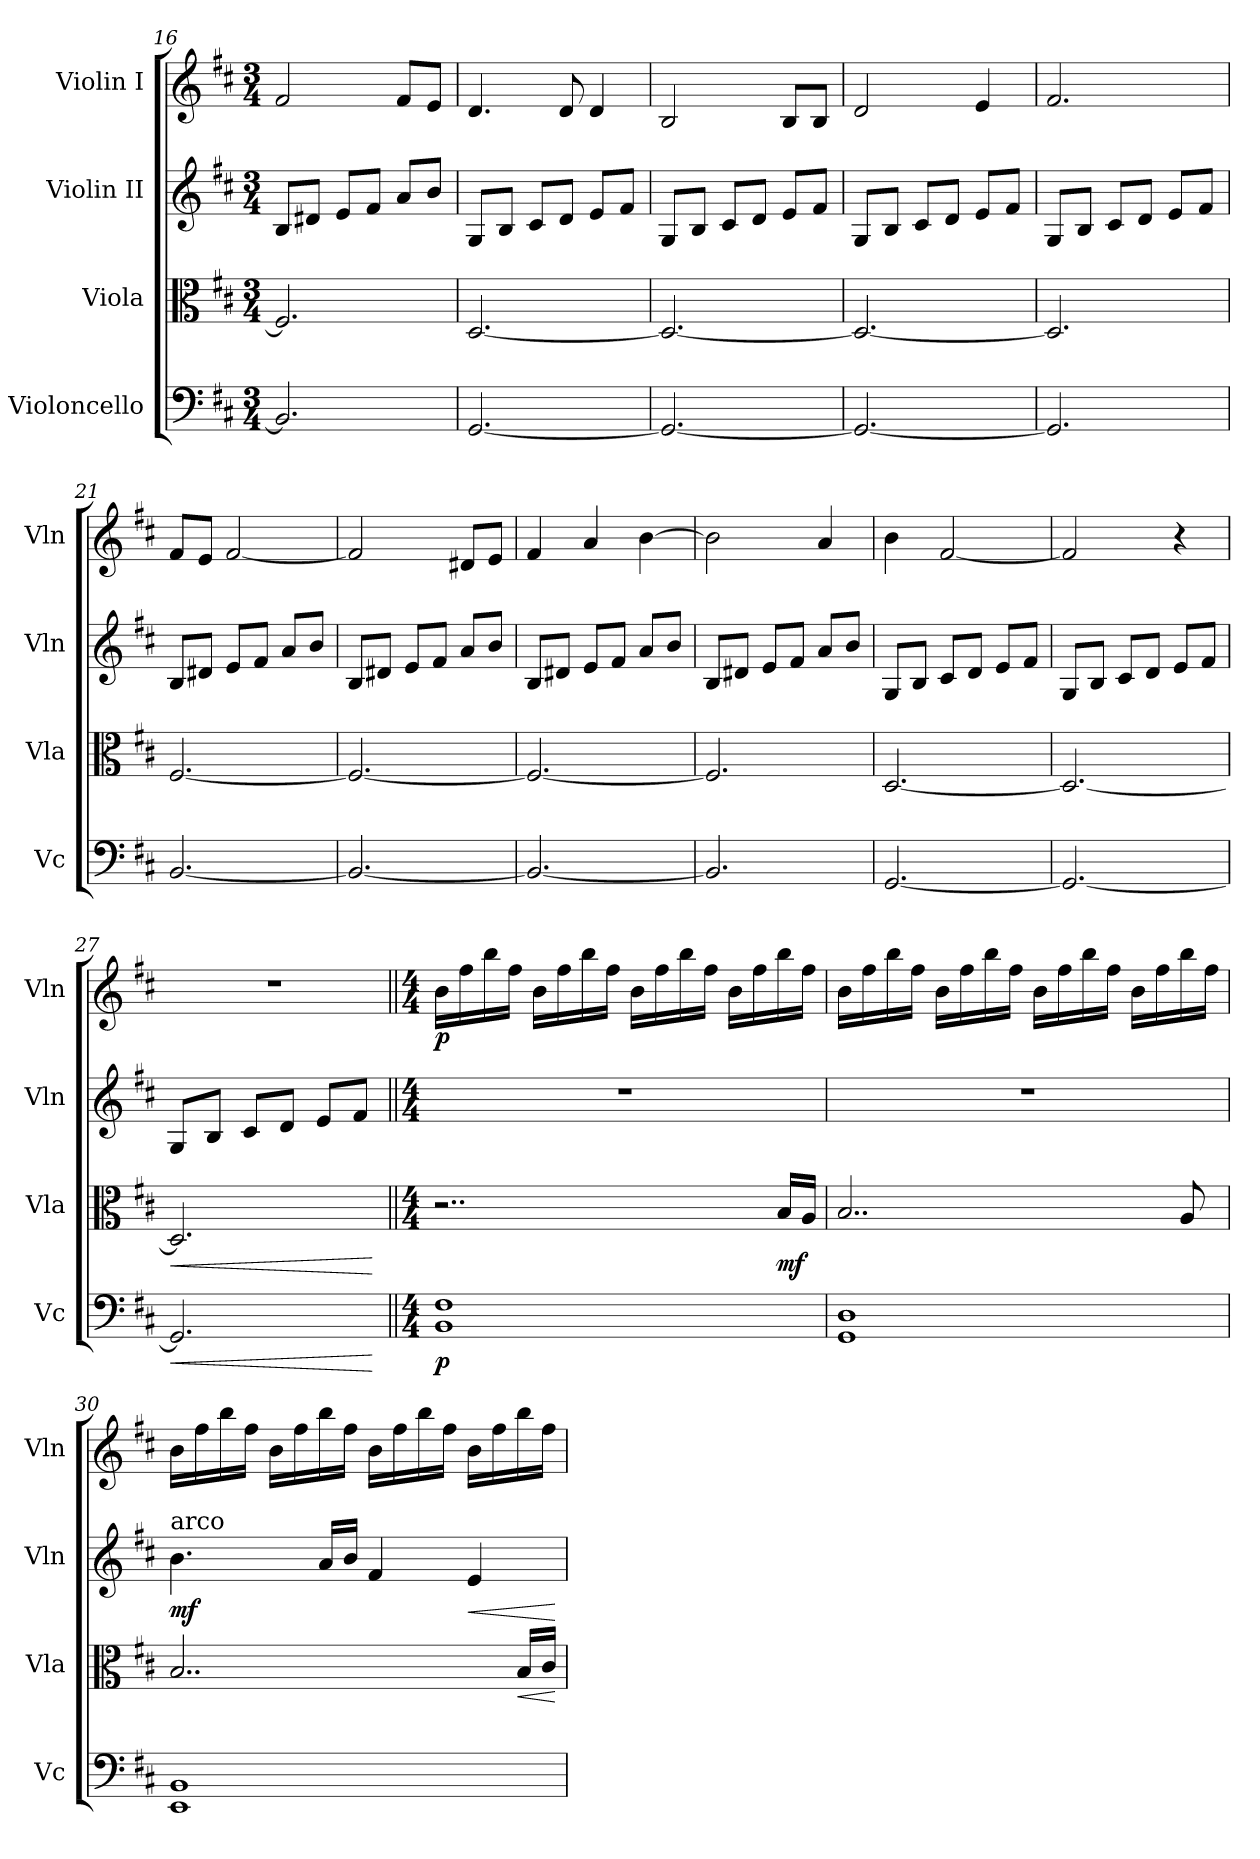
**kern	**dynam	**kern	**dynam	**kern	**dynam	**kern	**dynam
*part4	*part4	*part3	*part3	*part2	*part2	*part1	*part1
*staff4	*staff4	*staff3	*staff3	*staff2	*staff2	*staff1	*staff1
*I"Violoncello	*	*I"Viola	*	*I"Violin II	*	*I"Violin I	*
*I'Vc	*	*I'Vla	*	*I'Vln	*	*I'Vln	*
*clefF4	*	*clefC3	*	*clefG2	*	*clefG2	*
*k[f#c#]	*	*k[f#c#]	*	*k[f#c#]	*	*k[f#c#]	*
*M3/4	*	*M3/4	*	*M3/4	*	*M3/4	*
=16	=16	=16	=16	=16	=16	=16	=16
2.BB/]	.	2.F#/]	.	8B/L	.	2f#/	.
.	.	.	.	8d#X/J	.	.	.
.	.	.	.	8e/L	.	.	.
.	.	.	.	8f#/J	.	.	.
.	.	.	.	8a/L	.	8f#/L	.
.	.	.	.	8b/J	.	8e/J	.
=17	=17	=17	=17	=17	=17	=17	=17
[2.GG/	.	[2.D/	.	8G/L	.	4.d/	.
.	.	.	.	8B/J	.	.	.
.	.	.	.	8c#/L	.	.	.
.	.	.	.	8d/J	.	8d/	.
.	.	.	.	8e/L	.	4d/	.
.	.	.	.	8f#/J	.	.	.
=18	=18	=18	=18	=18	=18	=18	=18
2.GG/_	.	2.D/_	.	8G/L	.	2B/	.
.	.	.	.	8B/J	.	.	.
.	.	.	.	8c#/L	.	.	.
.	.	.	.	8d/J	.	.	.
.	.	.	.	8e/L	.	8B/L	.
.	.	.	.	8f#/J	.	8B/J	.
!!LO:PB:g=z
=19	=19	=19	=19	=19	=19	=19	=19
2.GG/_	.	2.D/_	.	8G/L	.	2d/	.
.	.	.	.	8B/J	.	.	.
.	.	.	.	8c#/L	.	.	.
.	.	.	.	8d/J	.	.	.
.	.	.	.	8e/L	.	4e/	.
.	.	.	.	8f#/J	.	.	.
=20	=20	=20	=20	=20	=20	=20	=20
2.GG/]	.	2.D/]	.	8G/L	.	2.f#/	.
.	.	.	.	8B/J	.	.	.
.	.	.	.	8c#/L	.	.	.
.	.	.	.	8d/J	.	.	.
.	.	.	.	8e/L	.	.	.
.	.	.	.	8f#/J	.	.	.
=21	=21	=21	=21	=21	=21	=21	=21
[2.BB/	.	[2.F#/	.	8B/L	.	8f#/L	.
.	.	.	.	8d#X/J	.	8e/J	.
.	.	.	.	8e/L	.	[2f#/	.
.	.	.	.	8f#/J	.	.	.
.	.	.	.	8a/L	.	.	.
.	.	.	.	8b/J	.	.	.
=22	=22	=22	=22	=22	=22	=22	=22
2.BB/_	.	2.F#/_	.	8B/L	.	2f#/]	.
.	.	.	.	8d#X/J	.	.	.
.	.	.	.	8e/L	.	.	.
.	.	.	.	8f#/J	.	.	.
.	.	.	.	8a/L	.	8d#X/L	.
.	.	.	.	8b/J	.	8e/J	.
=23	=23	=23	=23	=23	=23	=23	=23
2.BB/_	.	2.F#/_	.	8B/L	.	4f#/	.
.	.	.	.	8d#X/J	.	.	.
.	.	.	.	8e/L	.	4a/	.
.	.	.	.	8f#/J	.	.	.
.	.	.	.	8a/L	.	[4b\	.
.	.	.	.	8b/J	.	.	.
=24	=24	=24	=24	=24	=24	=24	=24
2.BB/]	.	2.F#/]	.	8B/L	.	2b\]	.
.	.	.	.	8d#X/J	.	.	.
.	.	.	.	8e/L	.	.	.
.	.	.	.	8f#/J	.	.	.
.	.	.	.	8a/L	.	4a/	.
.	.	.	.	8b/J	.	.	.
!!LO:LB:g=z
=25	=25	=25	=25	=25	=25	=25	=25
[2.GG/	.	[2.D/	.	8G/L	.	4b\	.
.	.	.	.	8B/J	.	.	.
.	.	.	.	8c#/L	.	[2f#/	.
.	.	.	.	8d/J	.	.	.
.	.	.	.	8e/L	.	.	.
.	.	.	.	8f#/J	.	.	.
=26	=26	=26	=26	=26	=26	=26	=26
2.GG/_	.	2.D/_	.	8G/L	.	2f#/]	.
.	.	.	.	8B/J	.	.	.
.	.	.	.	8c#/L	.	.	.
.	.	.	.	8d/J	.	.	.
.	.	.	.	8e/L	.	4r	.
.	.	.	.	8f#/J	.	.	.
=27	=27	=27	=27	=27	=27	=27	=27
!	!LO:HP:b	!	!LO:HP:b	!	!	!	!
2.GG/]	<	2.D/]	<	8G/L	.	2.r	.
.	.	.	.	8B/J	.	.	.
.	.	.	.	8c#/L	.	.	.
.	.	.	.	8d/J	.	.	.
.	.	.	.	8e/L	.	.	.
.	.	.	.	8f#/J	.	.	.
.	[	.	[	.	.	.	.
=28||	=28||	=28||	=28||	=28||	=28||	=28||	=28||
*M4/4	*	*M4/4	*	*M4/4	*	*M4/4	*
!	!LO:DY:b	!	!	!	!	!	!LO:DY:b
1BB 1F#	p	2..r	.	1r	.	16b\LL	p
.	.	.	.	.	.	16ff#\	.
.	.	.	.	.	.	16bb\	.
.	.	.	.	.	.	16ff#\JJ	.
.	.	.	.	.	.	16b\LL	.
.	.	.	.	.	.	16ff#\	.
.	.	.	.	.	.	16bb\	.
.	.	.	.	.	.	16ff#\JJ	.
.	.	.	.	.	.	16b\LL	.
.	.	.	.	.	.	16ff#\	.
.	.	.	.	.	.	16bb\	.
.	.	.	.	.	.	16ff#\JJ	.
.	.	.	.	.	.	16b\LL	.
.	.	.	.	.	.	16ff#\	.
!	!	!	!LO:DY:b	!	!	!	!
.	.	16B/LL	mf	.	.	16bb\	.
.	.	16A/JJ	.	.	.	16ff#\JJ	.
!!LO:LB:g=z
=29	=29	=29	=29	=29	=29	=29	=29
1GG 1D	.	2..B/	.	1r	.	16b\LL	.
.	.	.	.	.	.	16ff#\	.
.	.	.	.	.	.	16bb\	.
.	.	.	.	.	.	16ff#\JJ	.
.	.	.	.	.	.	16b\LL	.
.	.	.	.	.	.	16ff#\	.
.	.	.	.	.	.	16bb\	.
.	.	.	.	.	.	16ff#\JJ	.
.	.	.	.	.	.	16b\LL	.
.	.	.	.	.	.	16ff#\	.
.	.	.	.	.	.	16bb\	.
.	.	.	.	.	.	16ff#\JJ	.
.	.	.	.	.	.	16b\LL	.
.	.	.	.	.	.	16ff#\	.
.	.	8A/	.	.	.	16bb\	.
.	.	.	.	.	.	16ff#\JJ	.
=30	=30	=30	=30	=30	=30	=30	=30
!	!	!	!	!LO:TX:a:t=arco	!	!	!
!	!	!	!	!	!LO:DY:b	!	!
1EE 1BB	.	2..B/	.	4.b\	mf	16b\LL	.
.	.	.	.	.	.	16ff#\	.
.	.	.	.	.	.	16bb\	.
.	.	.	.	.	.	16ff#\JJ	.
.	.	.	.	.	.	16b\LL	.
.	.	.	.	.	.	16ff#\	.
.	.	.	.	16a/LL	.	16bb\	.
.	.	.	.	16b/JJ	.	16ff#\JJ	.
.	.	.	.	4f#/	.	16b\LL	.
.	.	.	.	.	.	16ff#\	.
.	.	.	.	.	.	16bb\	.
.	.	.	.	.	.	16ff#\JJ	.
!	!	!	!	!	!LO:HP:b	!	!
.	.	.	.	4e/	<	16b\LL	.
.	.	.	.	.	.	16ff#\	.
!	!	!	!LO:HP:b	!	!	!	!
.	.	16B/LL	<	.	.	16bb\	.
.	.	16c#/JJ	.	.	.	16ff#\JJ	.
.	.	.	[	.	[	.	.
=	=	=	=	=	=	=	=
*-	*-	*-	*-	*-	*-	*-	*-
